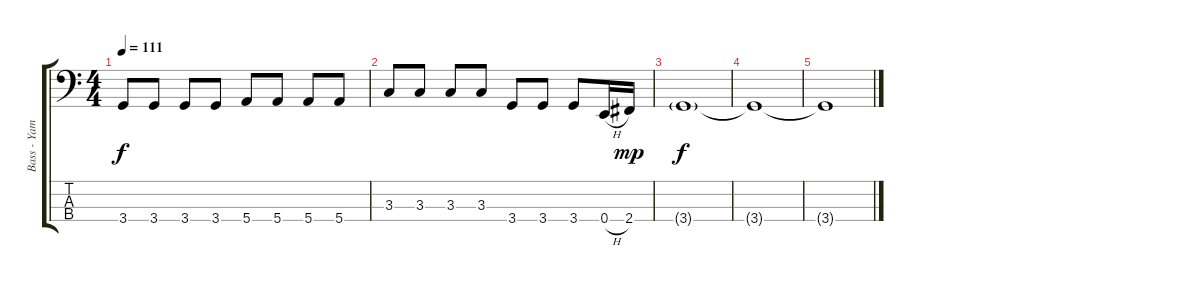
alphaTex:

\track ("Bass - Yamada" "Bass - Yam") {instrument electricbasspick}
\staff {score tabs}
\tuning (G2 D2 A1 E1) {hide}
\ts (4 4)
\tempo 111
\clef f4
\ks c
3.4.8{dy f} 3.4.8 3.4.8 3.4.8 5.4.8 5.4.8 5.4.8 5.4.8 |
3.3.8 3.3.8 3.3.8 3.3.8 3.4.8 3.4.8 3.4.8 0.4{h}.16 2.4.16{dy mp} |
3.4{g}.1{dy f} |
3.4{t}.1 |
3.4{t}.1
